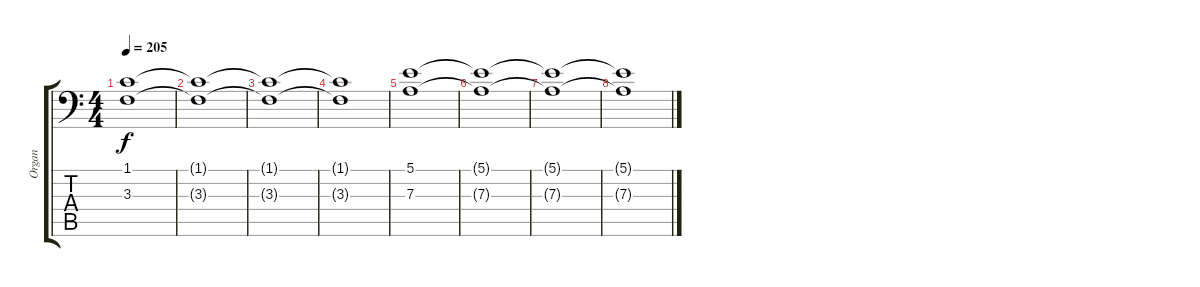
\track ("Organ" "Organ") {instrument churchorgan}
\staff {score tabs}
\tuning (B3 Gb3 D3 A2 E2 A1) {hide}
\ts (4 4)
\tempo 205
\clef f4
\ks c
(1.1 3.3).1{dy f} |
(1.1{t} 3.3{t}).1 |
(1.1{t} 3.3{t}).1 |
(1.1{t} 3.3{t}).1 |
(5.1 7.3).1 |
(5.1{t} 7.3{t}).1 |
(5.1{t} 7.3{t}).1 |
(5.1{t} 7.3{t}).1
